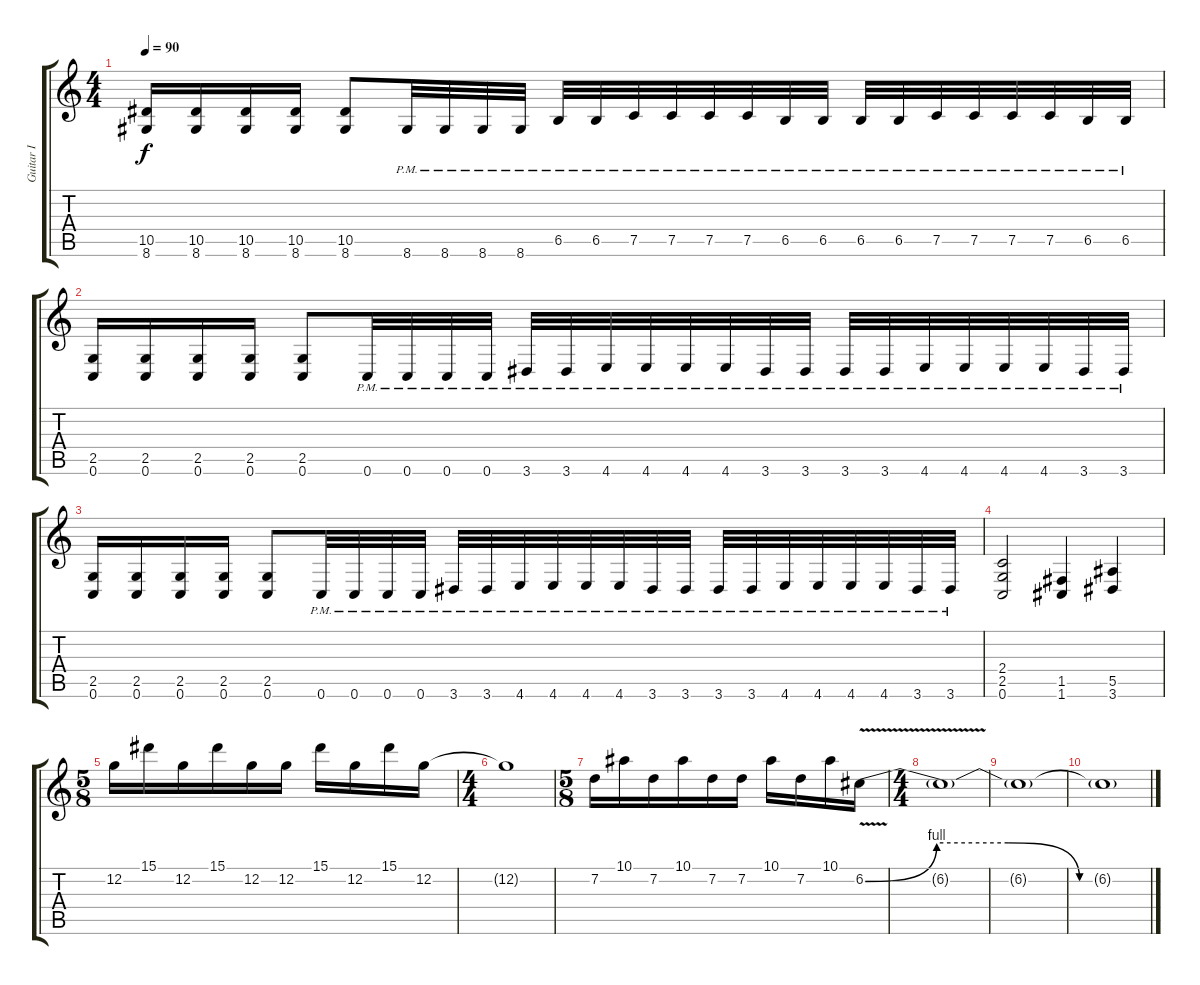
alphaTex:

\track ("Guitar I" "Guitar I") {instrument distortionguitar}
\staff {score tabs}
\tuning (C4 G3 Eb3 Bb2 F2 C2) {hide}
\ts (4 4)
\tempo 90
\clef g2
\ks c
(10.5 8.6).16{dy f} (10.5 8.6).16 (10.5 8.6).16 (10.5 8.6).16 (10.5 8.6).8 8.6{pm}.32 8.6{pm}.32 8.6{pm}.32 8.6{pm}.32 6.5{pm}.32 6.5{pm}.32 7.5{pm}.32 7.5{pm}.32 7.5{pm}.32 7.5{pm}.32 6.5{pm}.32 6.5{pm}.32 6.5{pm}.32 6.5{pm}.32 7.5{pm}.32 7.5{pm}.32 7.5{pm}.32 7.5{pm}.32 6.5{pm}.32 6.5{pm}.32 |
(2.5 0.6).16 (2.5 0.6).16 (2.5 0.6).16 (2.5 0.6).16 (2.5 0.6).8 0.6{pm}.32 0.6{pm}.32 0.6{pm}.32 0.6{pm}.32 3.6{pm}.32 3.6{pm}.32 4.6{pm}.32 4.6{pm}.32 4.6{pm}.32 4.6{pm}.32 3.6{pm}.32 3.6{pm}.32 3.6{pm}.32 3.6{pm}.32 4.6{pm}.32 4.6{pm}.32 4.6{pm}.32 4.6{pm}.32 3.6{pm}.32 3.6{pm}.32 |
(2.5 0.6).16 (2.5 0.6).16 (2.5 0.6).16 (2.5 0.6).16 (2.5 0.6).8 0.6{pm}.32 0.6{pm}.32 0.6{pm}.32 0.6{pm}.32 3.6{pm}.32 3.6{pm}.32 4.6{pm}.32 4.6{pm}.32 4.6{pm}.32 4.6{pm}.32 3.6{pm}.32 3.6{pm}.32 3.6{pm}.32 3.6{pm}.32 4.6{pm}.32 4.6{pm}.32 4.6{pm}.32 4.6{pm}.32 3.6{pm}.32 3.6{pm}.32 |
(2.4 2.5 0.6).2 (1.5 1.6).4 (5.5 3.6).4 |
\ts (5 8)
12.2.16 15.1.16 12.2.16 15.1.16 12.2.16 12.2.16 15.1.16 12.2.16 15.1.16 12.2.16 |
\ts (4 4)
12.2{t}.1 |
\ts (5 8)
7.2.16 10.1.16 7.2.16 10.1.16 7.2.16 7.2.16 10.1.16 7.2.16 10.1.16 6.2{be (custom 0 0 15 4 30 4 45 0 60 0) v}.16 |
\ts (4 4)
6.2{t}.1 |
6.2{t}.1 |
6.2{t}.1
